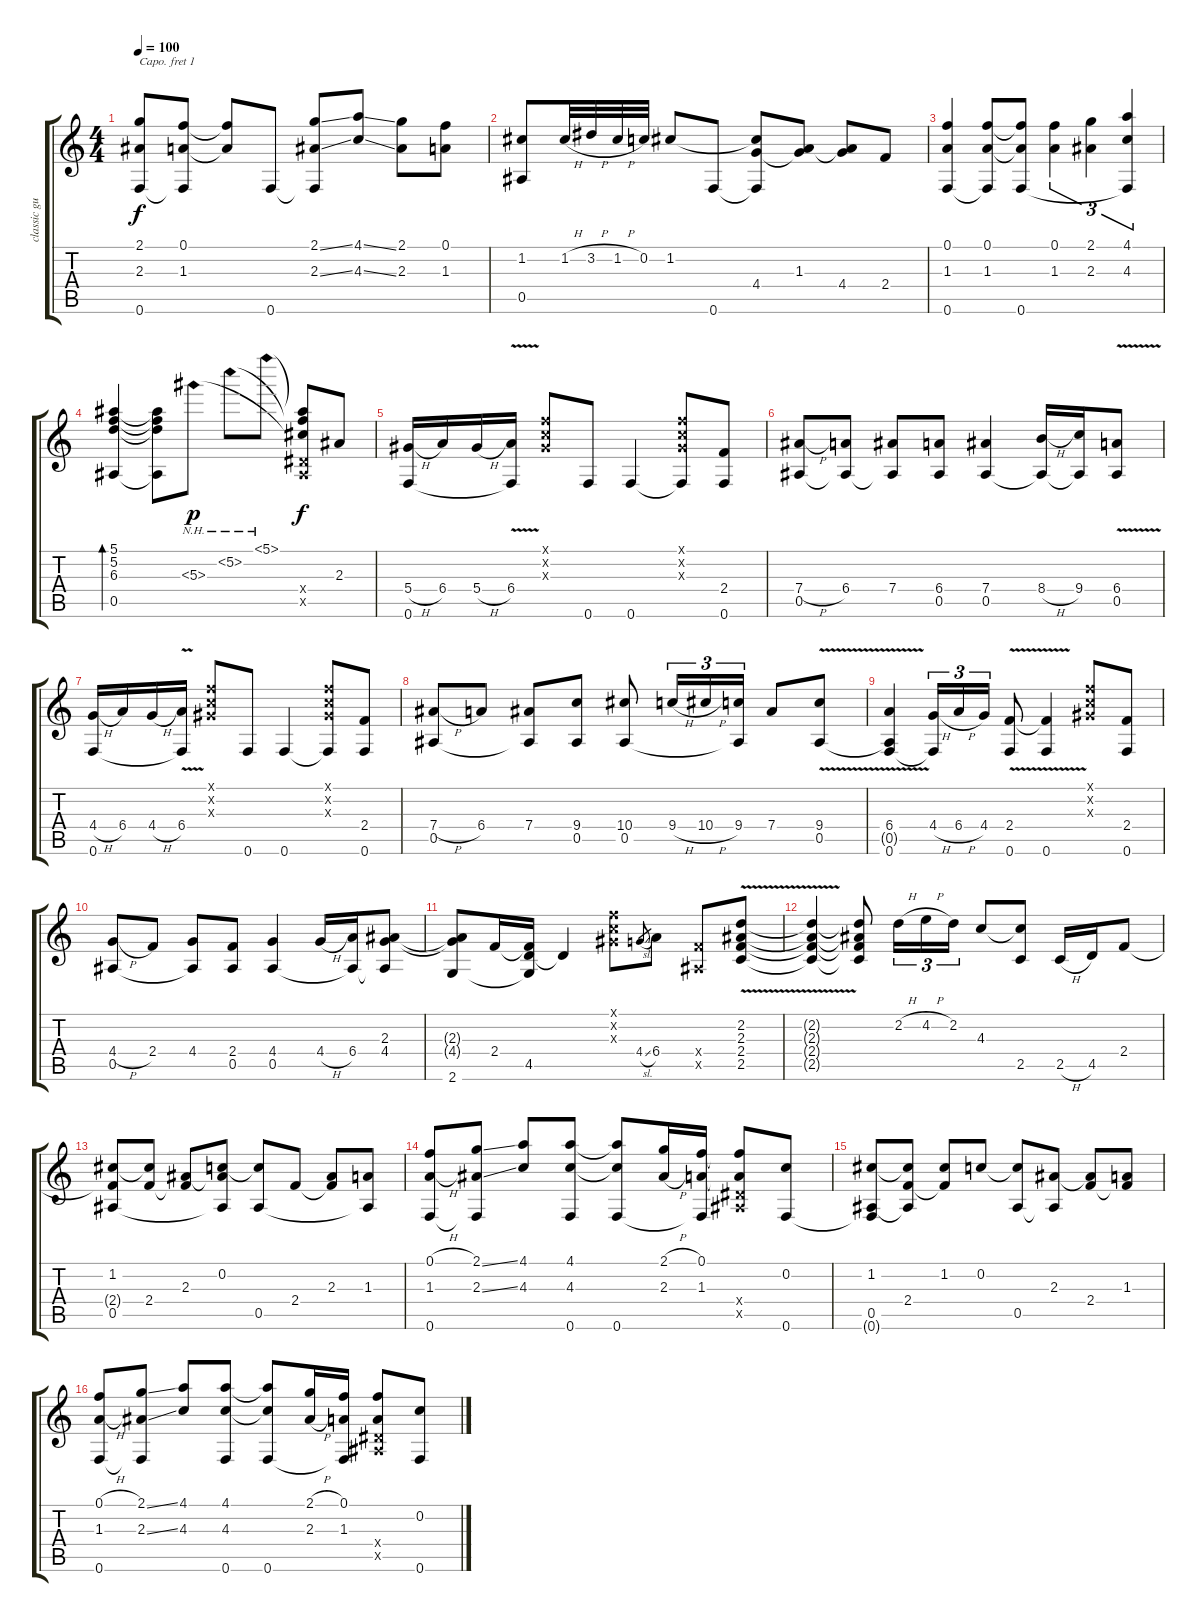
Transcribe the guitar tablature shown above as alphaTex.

\track ("classic guitar" "classic gu") {instrument acousticguitarnylon}
\staff {score tabs}
\capo 1
\tuning (E4 B3 G3 D3 A2 E2) {hide}
\ts (4 4)
\tempo 100
\clef g2
\ks c
(2.1{t} 2.3{t} 0.6).8{dy f} (0.1 1.3 0.6{t}).8 (0.1{t} 1.3{t}).8 0.6.8 (2.1{ss} 2.3{ss} 0.6{t}).8 (4.1{ss} 4.3{ss}).8 (2.1 2.3).8 (0.1 1.3).8 |
(1.2 0.5).8 1.2{h}.32 3.2{h}.32 1.2{h}.32 0.2.32 1.2.8 0.6.8 (1.2{t} 4.4 0.6{t}).8 (1.3 4.4{t}).8 (1.3{t} 4.4).8 2.4.8 |
(0.1 1.3 0.6).4 (0.1 1.3 0.6{t}).8 (0.1{t} 1.3{t} 0.6).8 (0.1 1.3).4{tu (3 2)} (2.1 2.3).4{tu (3 2)} (4.1 4.3 0.6{t}).4{tu (3 2)} |
(5.1 5.2 6.3 0.5).4{bd 480} (5.1{t} 5.2{t} 6.3{t} 0.5{t}).8 5.3{nh}.8{dy p} 5.2{nh}.8 5.1{nh}.8 (5.1{t} 5.2{t} 5.3{t} 0.4{x} 0.5{x}).8{dy f} 2.3.8 |
(5.4{h} 0.6).16 6.4.16 5.4{h}.16 (6.4{v} 0.6{t}).16 (0.1{x} 0.2{x} 0.3{x}).8 0.6.8 0.6.4 (0.1{x} 0.2{x} 0.3{x} 0.6{t}).8 (2.4 0.6).8 |
(7.4{h} 0.5).8 (6.4 0.5{t}).8 (7.4 0.5{t}).8 (6.4 0.5).8 (7.4 0.5).4 (8.4{h} 0.5{t}).16 (9.4 0.5{t}).16 (6.4{v} 0.5{v}).8 |
(4.4{h} 0.6).16 6.4.16 4.4{h}.16 (6.4{v} 0.6{t}).16 (0.1{x} 0.2{x} 0.3{x}).8 0.6.8 0.6.4 (0.1{x} 0.2{x} 0.3{x} 0.6{t}).8 (2.4 0.6).8 |
(7.4{h} 0.5).8 6.4.8 (7.4 0.5{t}).8 (9.4 0.5).8 (10.4 0.5).8 9.4{h}.16{tu (3 2)} 10.4{h}.16{tu (3 2)} (9.4 0.5{t}).16{tu (3 2)} 7.4.8 (9.4 0.5{v}).8 |
(6.4 0.5{t} 0.6).4 (4.4{h} 0.6{t}).16{tu (3 2)} 6.4{h}.16{tu (3 2)} 4.4.16{tu (3 2)} (2.4{v} 0.6).8 (2.4{t} 0.6).4 (0.1{x} 0.2{x} 0.3{x}).8 (2.4 0.6).8 |
(4.4{h} 0.5).8 2.4.8 (4.4 0.5{t}).8 (2.4 0.5).8 (4.4 0.5).4 4.4{h}.16 (6.4 0.5{t}).16 (2.3 4.4 0.5{t}).8 |
(2.3{t} 4.4{t} 2.6).8 2.4.16 (2.4{t} 4.5 2.6{t}).16 4.5{t}.4 (0.1{x} 0.2{x} 0.3{x}).8 4.4{sl}.8{gr} 6.4.8 (2.4{x} 0.5{x}).8 (2.2 2.3 2.4{v} 2.5).8 |
(2.2{t} 2.3{t} 2.4{t} 2.5{t}).4 (2.2{t} 2.3{t} 2.4{t} 2.5{t}).8 2.2{h}.16{tu (3 2)} 4.2{h}.16{tu (3 2)} 2.2.16{tu (3 2)} 4.3.8 (4.3{t} 2.5).8 2.5{h}.16 4.5.16 2.4.8 |
(1.2 2.4{t} 0.5).8 (1.2{t} 2.4).8 (2.3 2.4{t}).8 (0.2 2.3{t} 0.5{t}).8 (0.2{t} 0.5).8 2.4.8 (2.3 2.4{t}).8 (1.3 0.5{t}).8 |
(0.1{h} 1.3{h} 0.6).8 (2.1{ss} 2.3{ss} 0.6{t}).8 (4.1 4.3).8 (4.1 4.3 0.6).8 (4.1{t} 4.3{t} 0.6).8 (2.1{h} 2.3{h}).16 (0.1 1.3 0.6{t}).16 (0.1{t} 1.3{t} 0.4{x} 0.5{x}).8 (0.2 0.6).8 |
(1.2 0.5 0.6{t}).8 (1.2{t} 2.4 0.5{t}).8 (1.2 2.4{t}).8 0.2.8 (0.2{t} 0.5).8 (2.3 0.5{t}).8 (2.3{t} 2.4).8 (1.3 2.4{t}).8 |
(0.1{h} 1.3{h} 0.6).8 (2.1{ss} 2.3{ss} 0.6{t}).8 (4.1 4.3).8 (4.1 4.3 0.6).8 (4.1{t} 4.3{t} 0.6).8 (2.1{h} 2.3{h}).16 (0.1 1.3 0.6{t}).16 (0.1{t} 1.3{t} 0.4{x} 0.5{x}).8 (0.2 0.6).8
